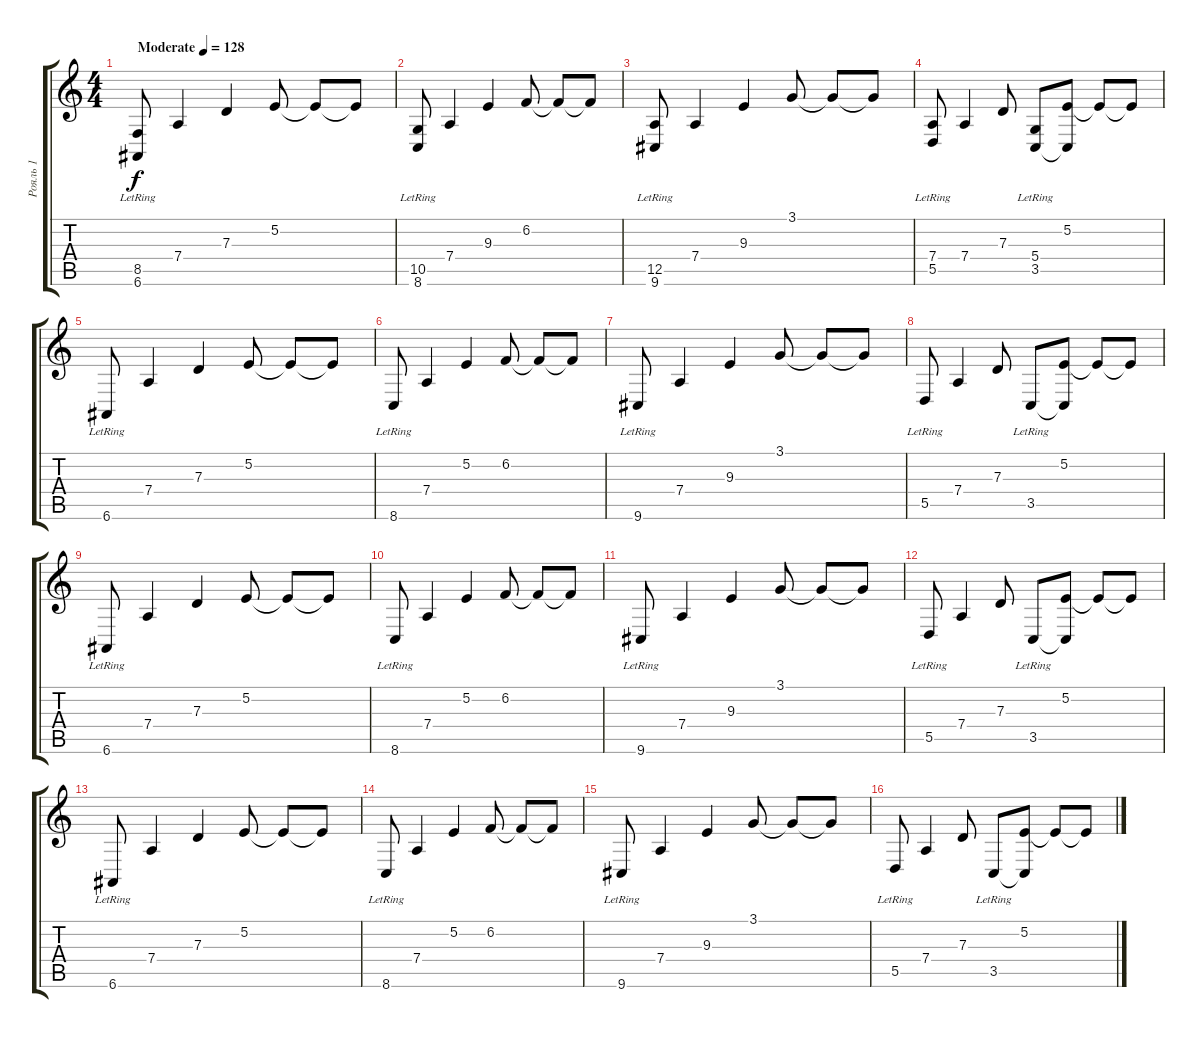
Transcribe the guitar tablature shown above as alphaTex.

\track ("Рояль 1" "Рояль 1") {instrument brightacousticpiano}
\staff {score tabs}
\tuning (E4 B3 G3 D3 A2 E2) {hide}
\ts (4 4)
\tempo (128 "Moderate")
\clef g2
\ks c
(8.5 6.6{lr}).8{dy f instrument brightacousticpiano} 7.4.4 7.3.4 5.2.8 5.2{t}.8 5.2{t}.8 |
(10.5 8.6{lr}).8 7.4.4 9.3.4 6.2.8 6.2{t}.8 6.2{t}.8 |
(12.5 9.6{lr}).8 7.4.4 9.3.4 3.1.8 3.1{t}.8 3.1{t}.8 |
(7.4 5.5{lr}).8 7.4.4 7.3.8 (5.4 3.5{lr}).8 (5.2 3.5{t}).8 5.2{t}.8 5.2{t}.8 |
6.6{lr}.8 7.4.4 7.3.4 5.2.8 5.2{t}.8 5.2{t}.8 |
8.6{lr}.8 7.4.4 5.2.4 6.2.8 6.2{t}.8 6.2{t}.8 |
9.6{lr}.8 7.4.4 9.3.4 3.1.8 3.1{t}.8 3.1{t}.8 |
5.5{lr}.8 7.4.4 7.3.8 3.5{lr}.8 (5.2 3.5{t}).8 5.2{t}.8 5.2{t}.8 |
6.6{lr}.8 7.4.4 7.3.4 5.2.8 5.2{t}.8 5.2{t}.8 |
8.6{lr}.8 7.4.4 5.2.4 6.2.8 6.2{t}.8 6.2{t}.8 |
9.6{lr}.8 7.4.4 9.3.4 3.1.8 3.1{t}.8 3.1{t}.8 |
5.5{lr}.8 7.4.4 7.3.8 3.5{lr}.8 (5.2 3.5{t}).8 5.2{t}.8 5.2{t}.8 |
6.6{lr}.8 7.4.4 7.3.4 5.2.8 5.2{t}.8 5.2{t}.8 |
8.6{lr}.8 7.4.4 5.2.4 6.2.8 6.2{t}.8 6.2{t}.8 |
9.6{lr}.8 7.4.4 9.3.4 3.1.8 3.1{t}.8 3.1{t}.8 |
5.5{lr}.8 7.4.4 7.3.8 3.5{lr}.8 (5.2 3.5{t}).8 5.2{t}.8 5.2{t}.8
